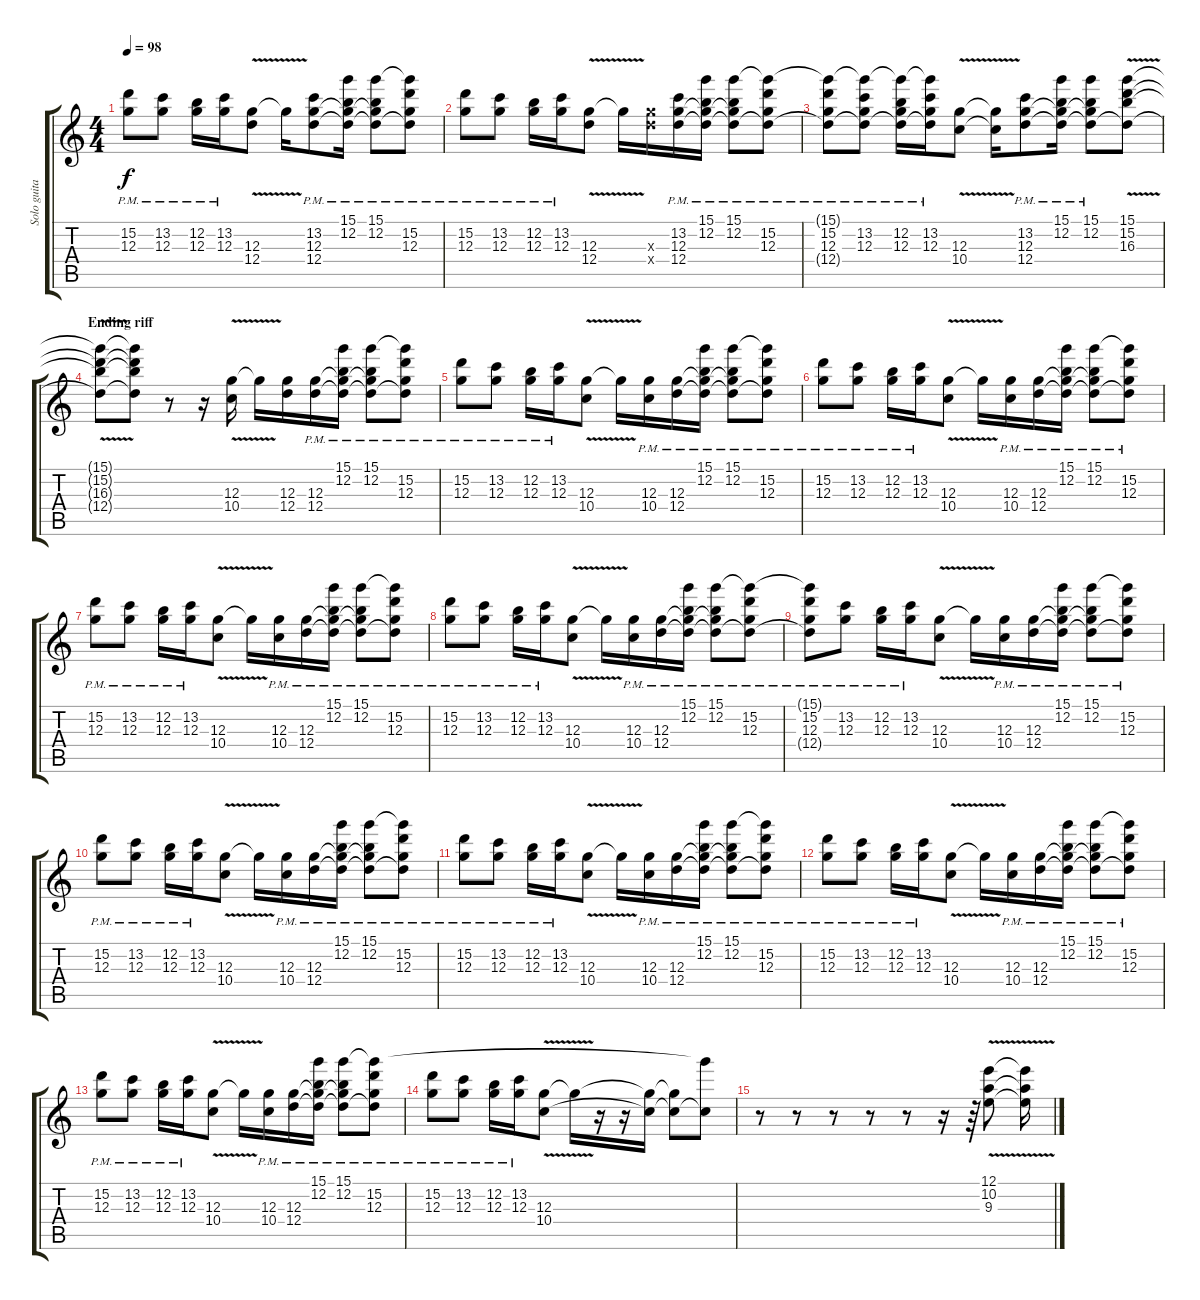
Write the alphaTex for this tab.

\track ("Solo guitar" "Solo guita") {instrument electricguitarjazz}
\staff {score tabs}
\tuning (E4 B3 G3 D3 A2 E2) {hide}
\ts (4 4)
\tempo 98
\clef g2
\ks c
(15.2{pm} 12.3).8{dy f} (13.2{pm} 12.3).8 (12.2{pm} 12.3).16 (13.2{pm} 12.3).16 (12.3{v} 12.4).8 12.3{t}.16 (13.2 12.3{pm} 12.4).8 (15.1{pm} 12.2 12.3{t} 12.4{t}).16 (15.1{pm} 12.2 12.3{t} 12.4{t}).8 (15.1{t} 15.2{pm} 12.3 12.4{t}).8 |
(15.2{pm} 12.3).8 (13.2{pm} 12.3).8 (12.2{pm} 12.3).16 (13.2{pm} 12.3).16 (12.3{v} 12.4).8 12.3{t}.16 (12.3{x} 12.4{x}).16 (13.2 12.3{pm} 12.4).16 (15.1{pm} 12.2 12.3{t} 12.4{t}).16 (15.1{pm} 12.2 12.3{t} 12.4{t}).8 (15.1{t} 15.2{pm} 12.3 12.4{t}).8 |
(15.1{t} 15.2 12.3{pm} 12.4{t}).8 (15.1{t} 13.2 12.3{pm} 12.4{t}).8 (15.1{t} 12.2 12.3{pm} 12.4{t}).16 (15.1{t} 13.2 12.3{pm} 12.4{t}).16 (12.3 10.4{v}).8 (12.3{t} 10.4{t}).16 (13.2 12.3 12.4{pm}).8 (15.1{pm} 12.2 12.3{t} 12.4{t}).16 (15.1{pm} 12.2 12.3{t} 12.4{t}).8 (15.1 15.2{v} 16.3 12.4{t}).8 |
\section ("" "Ending riff")
(15.1{t} 15.2{t} 16.3{t} 12.4{t}).8 (15.1{t} 15.2{t} 16.3{t} 12.4{t}).8 r.8 r.16 (12.3{v} 10.4).16 12.3{t}.16 (12.3 12.4).16 (12.3{pm} 12.4).16 (15.1{pm} 12.2 12.3{t} 12.4{t}).16 (15.1{pm} 12.2 12.3{t} 12.4{t}).8 (15.1{t} 15.2{pm} 12.3 12.4{t}).8 |
(15.2{pm} 12.3).8 (13.2{pm} 12.3).8 (12.2{pm} 12.3).16 (13.2{pm} 12.3).16 (12.3{v} 10.4).8 12.3{t}.16 (12.3{pm} 10.4).16 (12.3{pm} 12.4).16 (15.1{pm} 12.2 12.3{t} 12.4{t}).16 (15.1{pm} 12.2 12.3{t} 12.4{t}).8 (15.1{t} 15.2{pm} 12.3 12.4{t}).8 |
(15.2{pm} 12.3).8 (13.2{pm} 12.3).8 (12.2{pm} 12.3).16 (13.2{pm} 12.3).16 (12.3{v} 10.4).8 12.3{t}.16 (12.3{pm} 10.4).16 (12.3{pm} 12.4).16 (15.1{pm} 12.2 12.3{t} 12.4{t}).16 (15.1{pm} 12.2 12.3{t} 12.4{t}).8 (15.1{t} 15.2{pm} 12.3 12.4{t}).8 |
(15.2{pm} 12.3).8 (13.2{pm} 12.3).8 (12.2{pm} 12.3).16 (13.2{pm} 12.3).16 (12.3{v} 10.4).8 12.3{t}.16 (12.3{pm} 10.4).16 (12.3{pm} 12.4).16 (15.1{pm} 12.2 12.3{t} 12.4{t}).16 (15.1{pm} 12.2 12.3{t} 12.4{t}).8 (15.1{t} 15.2{pm} 12.3 12.4{t}).8 |
(15.2{pm} 12.3).8 (13.2{pm} 12.3).8 (12.2{pm} 12.3).16 (13.2{pm} 12.3).16 (12.3{v} 10.4).8 12.3{t}.16 (12.3{pm} 10.4).16 (12.3{pm} 12.4).16 (15.1{pm} 12.2 12.3{t} 12.4{t}).16 (15.1{pm} 12.2 12.3{t} 12.4{t}).8 (15.1{t} 15.2{pm} 12.3 12.4{t}).8 |
(15.1{t} 15.2{pm} 12.3 12.4{t}).8 (13.2{pm} 12.3).8 (12.2{pm} 12.3).16 (13.2{pm} 12.3).16 (12.3{v} 10.4).8 12.3{t}.16 (12.3{pm} 10.4).16 (12.3{pm} 12.4).16 (15.1{pm} 12.2 12.3{t} 12.4{t}).16 (15.1{pm} 12.2 12.3{t} 12.4{t}).8 (15.1{t} 15.2{pm} 12.3 12.4{t}).8 |
(15.2{pm} 12.3).8 (13.2{pm} 12.3).8 (12.2{pm} 12.3).16 (13.2{pm} 12.3).16 (12.3{v} 10.4).8 12.3{t}.16 (12.3{pm} 10.4).16 (12.3{pm} 12.4).16 (15.1{pm} 12.2 12.3{t} 12.4{t}).16 (15.1{pm} 12.2 12.3{t} 12.4{t}).8 (15.1{t} 15.2{pm} 12.3 12.4{t}).8 |
(15.2{pm} 12.3).8 (13.2{pm} 12.3).8 (12.2{pm} 12.3).16 (13.2{pm} 12.3).16 (12.3{v} 10.4).8 12.3{t}.16 (12.3{pm} 10.4).16 (12.3{pm} 12.4).16 (15.1{pm} 12.2 12.3{t} 12.4{t}).16 (15.1{pm} 12.2 12.3{t} 12.4{t}).8 (15.1{t} 15.2{pm} 12.3 12.4{t}).8 |
(15.2{pm} 12.3).8 (13.2{pm} 12.3).8 (12.2{pm} 12.3).16 (13.2{pm} 12.3).16 (12.3{v} 10.4).8 12.3{t}.16 (12.3{pm} 10.4).16 (12.3{pm} 12.4).16 (15.1{pm} 12.2 12.3{t} 12.4{t}).16 (15.1{pm} 12.2 12.3{t} 12.4{t}).8 (15.1{t} 15.2{pm} 12.3 12.4{t}).8 |
(15.2{pm} 12.3).8 (13.2{pm} 12.3).8 (12.2{pm} 12.3).16 (13.2{pm} 12.3).16 (12.3{v} 10.4).8 12.3{t}.16 (12.3{pm} 10.4).16 (12.3{pm} 12.4).16 (15.1{pm} 12.2 12.3{t} 12.4{t}).16 (15.1{pm} 12.2 12.3{t} 12.4{t}).8 (15.1{t} 15.2{pm} 12.3 12.4{t}).8 |
(15.2{pm} 12.3).8 (13.2{pm} 12.3).8 (12.2{pm} 12.3).16 (13.2{pm} 12.3).16 (12.3{v} 10.4).8 12.3{t}.16 r.16 r.16 (12.3{t} 10.4{t}).16 (12.3{t} 10.4{t}).8 (15.1{t} 10.4{t}).8 |
r.8 r.8 r.8 r.8 r.8 r.16 r.64 (12.1 10.2 9.3{v}).8 (12.1{t} 10.2{t} 9.3{t}).16
